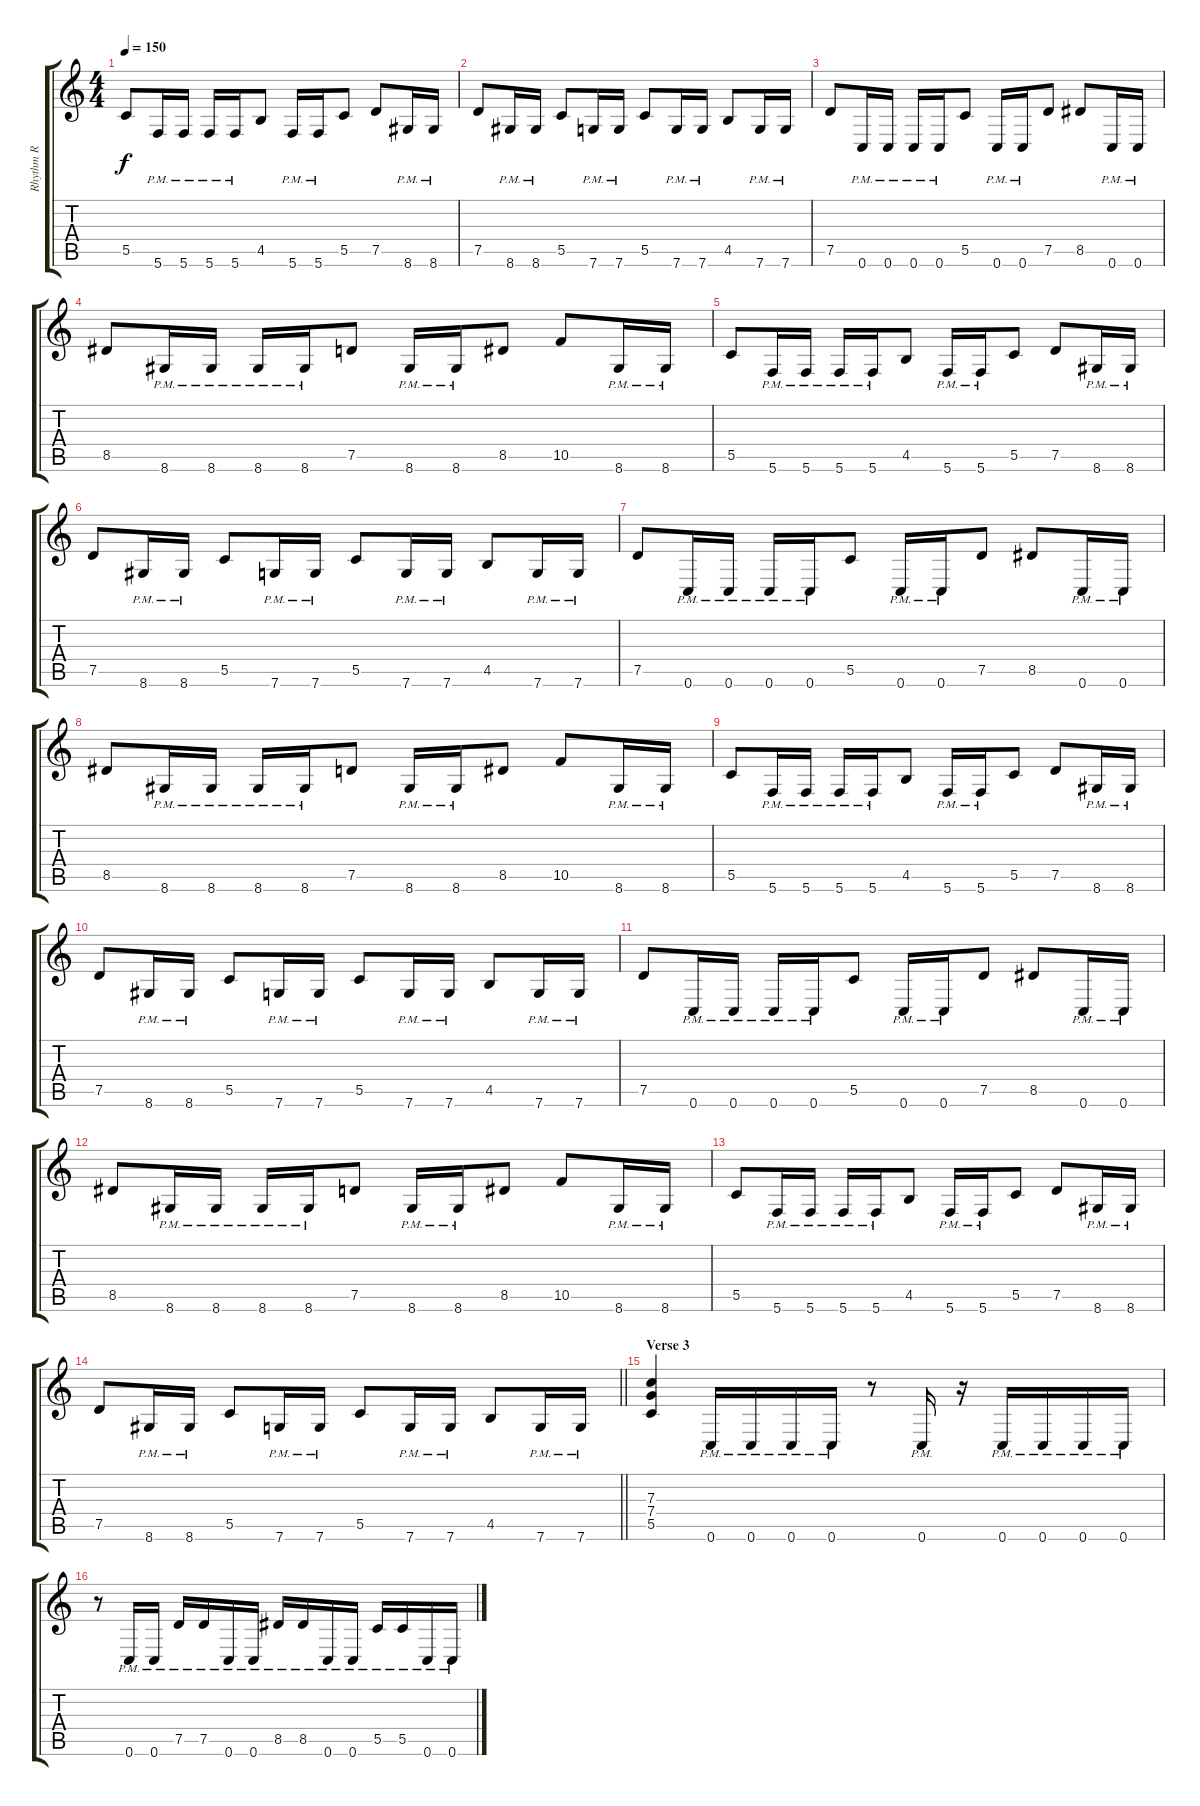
\track ("Rhythm R" "Rhythm R") {instrument distortionguitar}
\staff {score tabs}
\tuning (D4 A3 F3 C3 G2 C2) {hide}
\ts (4 4)
\tempo 150
\clef g2
\ks c
5.5.8{dy f} 5.6{pm}.16 5.6{pm}.16 5.6{pm}.16 5.6{pm}.16 4.5.8 5.6{pm}.16 5.6{pm}.16 5.5.8 7.5.8 8.6{pm}.16 8.6{pm}.16 |
7.5.8 8.6{pm}.16 8.6{pm}.16 5.5.8 7.6{pm}.16 7.6{pm}.16 5.5.8 7.6{pm}.16 7.6{pm}.16 4.5.8 7.6{pm}.16 7.6{pm}.16 |
7.5.8 0.6{pm}.16 0.6{pm}.16 0.6{pm}.16 0.6{pm}.16 5.5.8 0.6{pm}.16 0.6{pm}.16 7.5.8 8.5.8 0.6{pm}.16 0.6{pm}.16 |
8.5.8 8.6{pm}.16 8.6{pm}.16 8.6{pm}.16 8.6{pm}.16 7.5.8 8.6{pm}.16 8.6{pm}.16 8.5.8 10.5.8 8.6{pm}.16 8.6{pm}.16 |
5.5.8 5.6{pm}.16 5.6{pm}.16 5.6{pm}.16 5.6{pm}.16 4.5.8 5.6{pm}.16 5.6{pm}.16 5.5.8 7.5.8 8.6{pm}.16 8.6{pm}.16 |
7.5.8 8.6{pm}.16 8.6{pm}.16 5.5.8 7.6{pm}.16 7.6{pm}.16 5.5.8 7.6{pm}.16 7.6{pm}.16 4.5.8 7.6{pm}.16 7.6{pm}.16 |
7.5.8 0.6{pm}.16 0.6{pm}.16 0.6{pm}.16 0.6{pm}.16 5.5.8 0.6{pm}.16 0.6{pm}.16 7.5.8 8.5.8 0.6{pm}.16 0.6{pm}.16 |
8.5.8 8.6{pm}.16 8.6{pm}.16 8.6{pm}.16 8.6{pm}.16 7.5.8 8.6{pm}.16 8.6{pm}.16 8.5.8 10.5.8 8.6{pm}.16 8.6{pm}.16 |
5.5.8 5.6{pm}.16 5.6{pm}.16 5.6{pm}.16 5.6{pm}.16 4.5.8 5.6{pm}.16 5.6{pm}.16 5.5.8 7.5.8 8.6{pm}.16 8.6{pm}.16 |
7.5.8 8.6{pm}.16 8.6{pm}.16 5.5.8 7.6{pm}.16 7.6{pm}.16 5.5.8 7.6{pm}.16 7.6{pm}.16 4.5.8 7.6{pm}.16 7.6{pm}.16 |
7.5.8 0.6{pm}.16 0.6{pm}.16 0.6{pm}.16 0.6{pm}.16 5.5.8 0.6{pm}.16 0.6{pm}.16 7.5.8 8.5.8 0.6{pm}.16 0.6{pm}.16 |
8.5.8 8.6{pm}.16 8.6{pm}.16 8.6{pm}.16 8.6{pm}.16 7.5.8 8.6{pm}.16 8.6{pm}.16 8.5.8 10.5.8 8.6{pm}.16 8.6{pm}.16 |
5.5.8 5.6{pm}.16 5.6{pm}.16 5.6{pm}.16 5.6{pm}.16 4.5.8 5.6{pm}.16 5.6{pm}.16 5.5.8 7.5.8 8.6{pm}.16 8.6{pm}.16 |
\barLineRight lightlight
7.5.8 8.6{pm}.16 8.6{pm}.16 5.5.8 7.6{pm}.16 7.6{pm}.16 5.5.8 7.6{pm}.16 7.6{pm}.16 4.5.8 7.6{pm}.16 7.6{pm}.16 |
\section ("" "Verse 3")
(7.3 7.4 5.5).4 0.6{pm}.16 0.6{pm}.16 0.6{pm}.16 0.6{pm}.16 r.8 0.6{pm}.16 r.16 0.6{pm}.16 0.6{pm}.16 0.6{pm}.16 0.6{pm}.16 |
r.8 0.6{pm}.16 0.6{pm}.16 7.5{pm}.16 7.5{pm}.16 0.6{pm}.16 0.6{pm}.16 8.5{pm}.16 8.5{pm}.16 0.6{pm}.16 0.6{pm}.16 5.5{pm}.16 5.5{pm}.16 0.6{pm}.16 0.6{pm}.16
